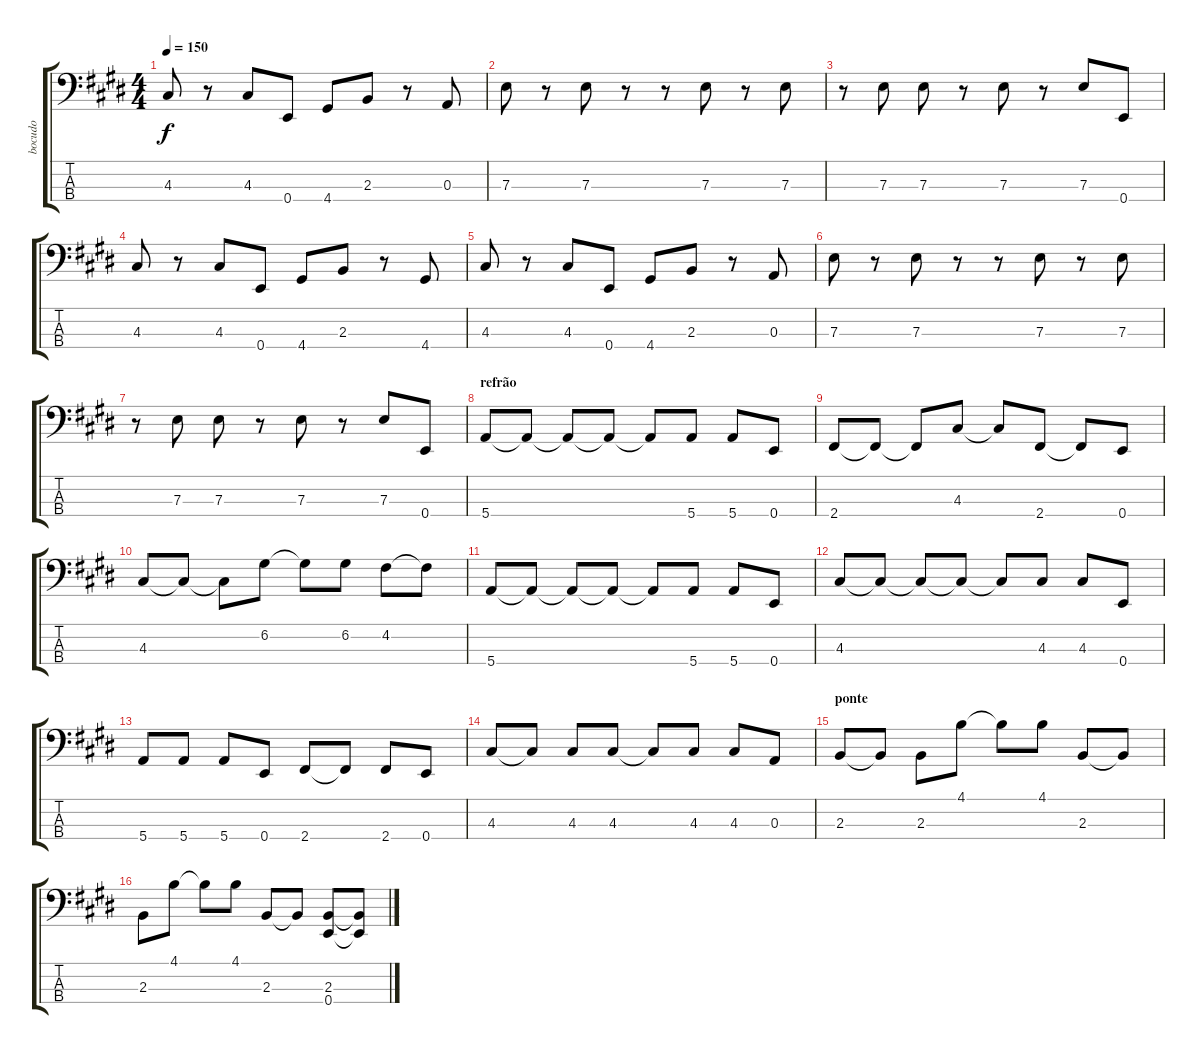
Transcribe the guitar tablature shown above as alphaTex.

\track ("bocudo" "bocudo") {instrument electricbassfinger}
\staff {score tabs}
\tuning (G2 D2 A1 E1) {hide}
\ts (4 4)
\tempo 150
\clef f4
\ks e
4.3.8{dy f} r.8 4.3.8 0.4.8 4.4.8 2.3.8 r.8 0.3.8 |
7.3.8 r.8 7.3.8 r.8 r.8 7.3.8 r.8 7.3.8 |
r.8 7.3.8 7.3.8 r.8 7.3.8 r.8 7.3.8 0.4.8 |
4.3.8 r.8 4.3.8 0.4.8 4.4.8 2.3.8 r.8 4.4.8 |
4.3.8 r.8 4.3.8 0.4.8 4.4.8 2.3.8 r.8 0.3.8 |
7.3.8 r.8 7.3.8 r.8 r.8 7.3.8 r.8 7.3.8 |
r.8 7.3.8 7.3.8 r.8 7.3.8 r.8 7.3.8 0.4.8 |
\section ("" "refrão")
5.4.8 5.4{t}.8 5.4{t}.8 5.4{t}.8 5.4{t}.8 5.4.8 5.4.8 0.4.8 |
2.4.8 2.4{t}.8 2.4{t}.8 4.3.8 4.3{t}.8 2.4.8 2.4{t}.8 0.4.8 |
4.3.8 4.3{t}.8 4.3{t}.8 6.2.8 6.2{t}.8 6.2.8 4.2.8 4.2{t}.8 |
5.4.8 5.4{t}.8 5.4{t}.8 5.4{t}.8 5.4{t}.8 5.4.8 5.4.8 0.4.8 |
4.3.8 4.3{t}.8 4.3{t}.8 4.3{t}.8 4.3{t}.8 4.3.8 4.3.8 0.4.8 |
5.4.8 5.4.8 5.4.8 0.4.8 2.4.8 2.4{t}.8 2.4.8 0.4.8 |
4.3.8 4.3{t}.8 4.3.8 4.3.8 4.3{t}.8 4.3.8 4.3.8 0.3.8 |
\section ("" "ponte")
2.3.8 2.3{t}.8 2.3.8 4.1.8 4.1{t}.8 4.1.8 2.3.8 2.3{t}.8 |
2.3.8 4.1.8 4.1{t}.8 4.1.8 2.3.8 2.3{t}.8 (2.3 0.4).8 (2.3{t} 0.4{t}).8
